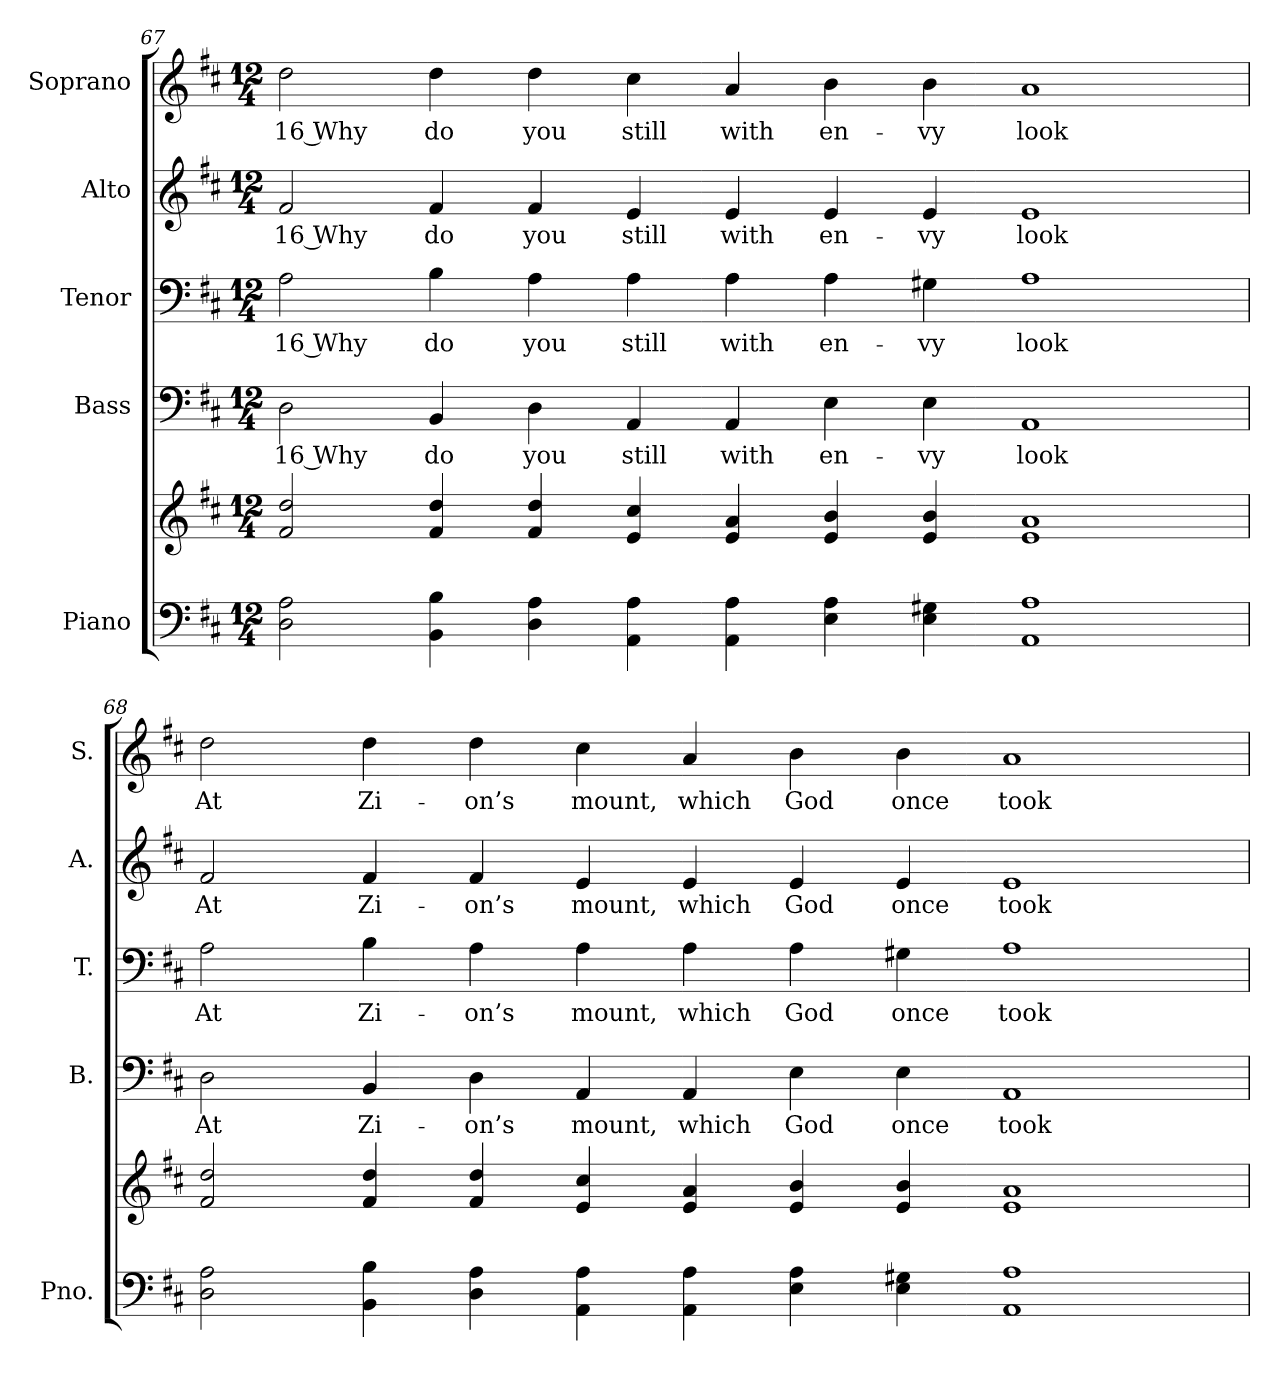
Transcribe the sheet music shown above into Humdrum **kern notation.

**kern	**kern	**kern	**text	**kern	**text	**kern	**text	**kern	**text
*part5	*part5	*part4	*part4	*part3	*part3	*part2	*part2	*part1	*part1
*staff6	*staff5	*staff4	*staff4	*staff3	*staff3	*staff2	*staff2	*staff1	*staff1
*I"Piano	*	*I"Bass	*	*I"Tenor	*	*I"Alto	*	*I"Soprano	*
*I'Pno.	*	*I'B.	*	*I'T.	*	*I'A.	*	*I'S.	*
!!LO:PB:g=z
*clefF4	*clefG2	*clefF4	*	*clefF4	*	*clefG2	*	*clefG2	*
*k[f#c#]	*k[f#c#]	*k[f#c#]	*	*k[f#c#]	*	*k[f#c#]	*	*k[f#c#]	*
*D:	*D:	*D:	*	*D:	*	*D:	*	*D:	*
*M12/4	*M12/4	*M12/4	*	*M12/4	*	*M12/4	*	*M12/4	*
=67	=67	=67	=67	=67	=67	=67	=67	=67	=67
!	!	!	!LO:LY:b:color=#000000	!	!	!	!	!	!
!	!	!	!	!	!LO:LY:b:color=#000000	!	!	!	!
!	!	!	!	!	!	!	!LO:LY:b:color=#000000	!	!
!	!	!	!	!	!	!	!	!	!LO:LY:b:color=#000000
2Di\ 2Ai	2f#i/ 2ddi	2Di\	16 Why	2Ai\	16 Why	2f#i/	16 Why	2ddi\	16 Why
!	!	!	!LO:LY:b:color=#000000	!	!	!	!	!	!
!	!	!	!	!	!LO:LY:b:color=#000000	!	!	!	!
!	!	!	!	!	!	!	!LO:LY:b:color=#000000	!	!
!	!	!	!	!	!	!	!	!	!LO:LY:b:color=#000000
4BBi\ 4Bi	4f#i/ 4ddi	4BBi/	do	4Bi\	do	4f#i/	do	4ddi\	do
!	!	!	!LO:LY:b:color=#000000	!	!	!	!	!	!
!	!	!	!	!	!LO:LY:b:color=#000000	!	!	!	!
!	!	!	!	!	!	!	!LO:LY:b:color=#000000	!	!
!	!	!	!	!	!	!	!	!	!LO:LY:b:color=#000000
4Di\ 4Ai	4f#i/ 4ddi	4Di\	you	4Ai\	you	4f#i/	you	4ddi\	you
!	!	!	!LO:LY:b:color=#000000	!	!	!	!	!	!
!	!	!	!	!	!LO:LY:b:color=#000000	!	!	!	!
!	!	!	!	!	!	!	!LO:LY:b:color=#000000	!	!
!	!	!	!	!	!	!	!	!	!LO:LY:b:color=#000000
4AAi\ 4Ai	4ei/ 4cc#i	4AAi/	still	4Ai\	still	4ei/	still	4cc#i\	still
!	!	!	!LO:LY:b:color=#000000	!	!	!	!	!	!
!	!	!	!	!	!LO:LY:b:color=#000000	!	!	!	!
!	!	!	!	!	!	!	!LO:LY:b:color=#000000	!	!
!	!	!	!	!	!	!	!	!	!LO:LY:b:color=#000000
4AAi\ 4Ai	4ei/ 4ai	4AAi/	with	4Ai\	with	4ei/	with	4ai/	with
!	!	!	!LO:LY:b:color=#000000	!	!	!	!	!	!
!	!	!	!	!	!LO:LY:b:color=#000000	!	!	!	!
!	!	!	!	!	!	!	!LO:LY:b:color=#000000	!	!
!	!	!	!	!	!	!	!	!	!LO:LY:b:color=#000000
4Ei\ 4Ai	4ei/ 4bi	4Ei\	en-	4Ai\	en-	4ei/	en-	4bi\	en-
!	!	!	!LO:LY:b:color=#000000	!	!	!	!	!	!
!	!	!	!	!	!LO:LY:b:color=#000000	!	!	!	!
!	!	!	!	!	!	!	!LO:LY:b:color=#000000	!	!
!	!	!	!	!	!	!	!	!	!LO:LY:b:color=#000000
4Ei\ 4G#Xi	4ei/ 4bi	4Ei\	-vy	4G#Xi\	-vy	4ei/	-vy	4bi\	-vy
!	!	!	!LO:LY:b:color=#000000	!	!	!	!	!	!
!	!	!	!	!	!LO:LY:b:color=#000000	!	!	!	!
!	!	!	!	!	!	!	!LO:LY:b:color=#000000	!	!
!	!	!	!	!	!	!	!	!	!LO:LY:b:color=#000000
1AAi 1Ai	1ei 1ai	1AAi	look	1Ai	look	1ei	look	1ai	look
=68	=68	=68	=68	=68	=68	=68	=68	=68	=68
!	!	!	!LO:LY:b:color=#000000	!	!	!	!	!	!
!	!	!	!	!	!LO:LY:b:color=#000000	!	!	!	!
!	!	!	!	!	!	!	!LO:LY:b:color=#000000	!	!
!	!	!	!	!	!	!	!	!	!LO:LY:b:color=#000000
2Di\ 2Ai	2f#i/ 2ddi	2Di\	At	2Ai\	At	2f#i/	At	2ddi\	At
!	!	!	!LO:LY:b:color=#000000	!	!	!	!	!	!
!	!	!	!	!	!LO:LY:b:color=#000000	!	!	!	!
!	!	!	!	!	!	!	!LO:LY:b:color=#000000	!	!
!	!	!	!	!	!	!	!	!	!LO:LY:b:color=#000000
4BBi\ 4Bi	4f#i/ 4ddi	4BBi/	Zi-	4Bi\	Zi-	4f#i/	Zi-	4ddi\	Zi-
!	!	!	!LO:LY:b:color=#000000	!	!	!	!	!	!
!	!	!	!	!	!LO:LY:b:color=#000000	!	!	!	!
!	!	!	!	!	!	!	!LO:LY:b:color=#000000	!	!
!	!	!	!	!	!	!	!	!	!LO:LY:b:color=#000000
4Di\ 4Ai	4f#i/ 4ddi	4Di\	-on’s	4Ai\	-on’s	4f#i/	-on’s	4ddi\	-on’s
!	!	!	!LO:LY:b:color=#000000	!	!	!	!	!	!
!	!	!	!	!	!LO:LY:b:color=#000000	!	!	!	!
!	!	!	!	!	!	!	!LO:LY:b:color=#000000	!	!
!	!	!	!	!	!	!	!	!	!LO:LY:b:color=#000000
4AAi\ 4Ai	4ei/ 4cc#i	4AAi/	mount,	4Ai\	mount,	4ei/	mount,	4cc#i\	mount,
!	!	!	!LO:LY:b:color=#000000	!	!	!	!	!	!
!	!	!	!	!	!LO:LY:b:color=#000000	!	!	!	!
!	!	!	!	!	!	!	!LO:LY:b:color=#000000	!	!
!	!	!	!	!	!	!	!	!	!LO:LY:b:color=#000000
4AAi\ 4Ai	4ei/ 4ai	4AAi/	which	4Ai\	which	4ei/	which	4ai/	which
!	!	!	!LO:LY:b:color=#000000	!	!	!	!	!	!
!	!	!	!	!	!LO:LY:b:color=#000000	!	!	!	!
!	!	!	!	!	!	!	!LO:LY:b:color=#000000	!	!
!	!	!	!	!	!	!	!	!	!LO:LY:b:color=#000000
4Ei\ 4Ai	4ei/ 4bi	4Ei\	God	4Ai\	God	4ei/	God	4bi\	God
!	!	!	!LO:LY:b:color=#000000	!	!	!	!	!	!
!	!	!	!	!	!LO:LY:b:color=#000000	!	!	!	!
!	!	!	!	!	!	!	!LO:LY:b:color=#000000	!	!
!	!	!	!	!	!	!	!	!	!LO:LY:b:color=#000000
4Ei\ 4G#Xi	4ei/ 4bi	4Ei\	once	4G#Xi\	once	4ei/	once	4bi\	once
!	!	!	!LO:LY:b:color=#000000	!	!	!	!	!	!
!	!	!	!	!	!LO:LY:b:color=#000000	!	!	!	!
!	!	!	!	!	!	!	!LO:LY:b:color=#000000	!	!
!	!	!	!	!	!	!	!	!	!LO:LY:b:color=#000000
1AAi 1Ai	1ei 1ai	1AAi	took	1Ai	took	1ei	took	1ai	took
=	=	=	=	=	=	=	=	=	=
*-	*-	*-	*-	*-	*-	*-	*-	*-	*-
